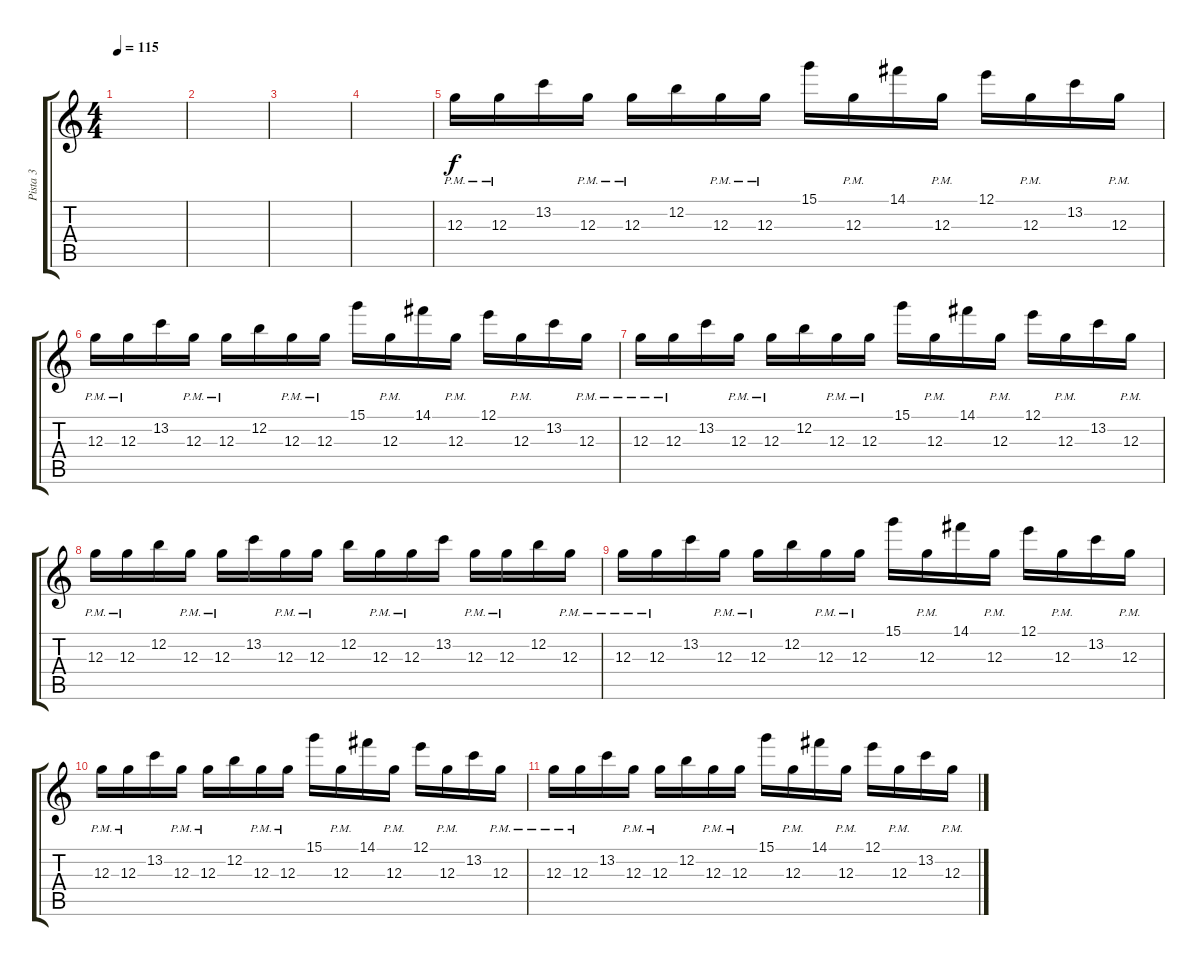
\track ("Pista 3" "Pista 3") {instrument distortionguitar}
\staff {score tabs}
\tuning (E4 B3 G3 D3 A2 E2) {hide}
\ts (4 4)
\tempo 115
\clef g2
\ks c
|
|
|
|
12.3{pm}.16 12.3{pm}.16 13.2.16 12.3{pm}.16 12.3{pm}.16 12.2.16 12.3{pm}.16 12.3{pm}.16 15.1.16 12.3{pm}.16 14.1.16 12.3{pm}.16 12.1.16 12.3{pm}.16 13.2.16 12.3{pm}.16 |
12.3{pm}.16 12.3{pm}.16 13.2.16 12.3{pm}.16 12.3{pm}.16 12.2.16 12.3{pm}.16 12.3{pm}.16 15.1.16 12.3{pm}.16 14.1.16 12.3{pm}.16 12.1.16 12.3{pm}.16 13.2.16 12.3{pm}.16 |
12.3{pm}.16 12.3{pm}.16 13.2.16 12.3{pm}.16 12.3{pm}.16 12.2.16 12.3{pm}.16 12.3{pm}.16 15.1.16 12.3{pm}.16 14.1.16 12.3{pm}.16 12.1.16 12.3{pm}.16 13.2.16 12.3{pm}.16 |
12.3{pm}.16 12.3{pm}.16 12.2.16 12.3{pm}.16 12.3{pm}.16 13.2.16 12.3{pm}.16 12.3{pm}.16 12.2.16 12.3{pm}.16 12.3{pm}.16 13.2.16 12.3{pm}.16 12.3{pm}.16 12.2.16 12.3{pm}.16 |
12.3{pm}.16 12.3{pm}.16 13.2.16 12.3{pm}.16 12.3{pm}.16 12.2.16 12.3{pm}.16 12.3{pm}.16 15.1.16 12.3{pm}.16 14.1.16 12.3{pm}.16 12.1.16 12.3{pm}.16 13.2.16 12.3{pm}.16 |
12.3{pm}.16 12.3{pm}.16 13.2.16 12.3{pm}.16 12.3{pm}.16 12.2.16 12.3{pm}.16 12.3{pm}.16 15.1.16 12.3{pm}.16 14.1.16 12.3{pm}.16 12.1.16 12.3{pm}.16 13.2.16 12.3{pm}.16 |
12.3{pm}.16 12.3{pm}.16 13.2.16 12.3{pm}.16 12.3{pm}.16 12.2.16 12.3{pm}.16 12.3{pm}.16 15.1.16 12.3{pm}.16 14.1.16 12.3{pm}.16 12.1.16 12.3{pm}.16 13.2.16 12.3{pm}.16
